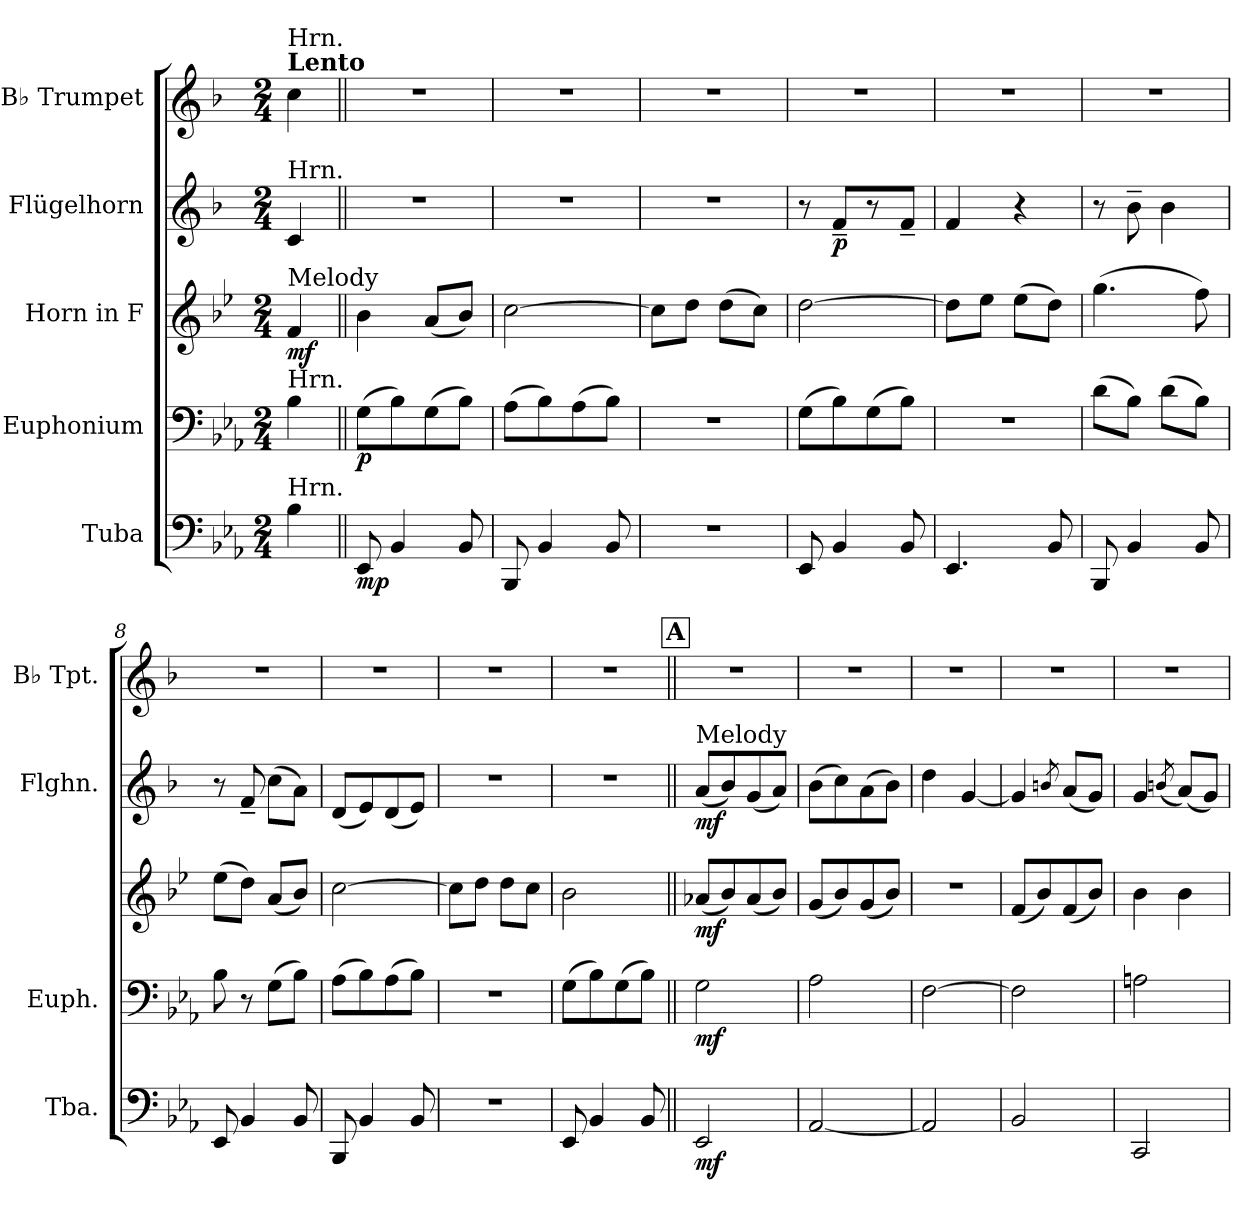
**kern	**dynam	**kern	**dynam	**kern	**dynam	**kern	**dynam	**kern
*part5	*part5	*part4	*part4	*part3	*part3	*part2	*part2	*part1
*staff5	*staff5	*staff4	*staff4	*staff3	*staff3	*staff2	*staff2	*staff1
*I"Tuba	*	*I"Euphonium	*	*I"Horn in F	*	*I"Flügelhorn	*	*I"B♭ Trumpet
*I'Tba.	*	*I'Euph.	*	*	*	*I'Flghn.	*	*I'B♭ Tpt.
*clefF4	*	*clefF4	*	*clefG2	*	*clefG2	*	*clefG2
*	*	*	*	*ITrd4c7	*	*ITrd1c2	*	*ITrd1c2
*k[b-e-a-]	*	*k[b-e-a-]	*	*k[b-e-a-]	*	*k[b-e-a-]	*	*k[b-e-a-]
*M2/4	*	*M2/4	*	*M2/4	*	*M2/4	*	*M2/4
*MM48	*	*MM48	*	*MM48	*	*MM48	*	*MM48
=1	=1	=1	=1	=1	=1	=1	=1	=1
!	!	!	!	!	!	!	!	!LO:TX:B:t=Lento
!	!	!	!	!	!	!	!	!LO:TX:a:t=Hrn.
!	!	!	!	!	!	!LO:TX:a:t=Hrn.	!	!
!	!	!	!	!LO:TX:a:t=Melody	!	!	!	!
!	!	!LO:TX:a:t=Hrn.	!	!	!	!	!	!
!LO:TX:a:t=Hrn.	!	!	!	!	!	!	!	!
!	!	!	!	!	!LO:DY:b	!	!	!
4B-!\	.	4B-!\	.	4B-/	mf	4B-!/	.	4b-!\
=2||	=2||	=2||	=2||	=2||	=2||	=2||	=2||	=2||
!	!LO:DY:b	!	!LO:DY:b	!	!	!	!	!
8EE-/	mp	(>8G\L	p	4e-\	.	2r	.	2r
4BB-/	.	8B-\)	.	.	.	.	.	.
.	.	(>8G\	.	(<8d/L	.	.	.	.
8BB-/	.	8B-\J)	.	8e-/J)	.	.	.	.
=3	=3	=3	=3	=3	=3	=3	=3	=3
8BBB-/	.	(>8A-\L	.	[2f\	.	2r	.	2r
4BB-/	.	8B-\)	.	.	.	.	.	.
.	.	(>8A-\	.	.	.	.	.	.
8BB-/	.	8B-\J)	.	.	.	.	.	.
=4	=4	=4	=4	=4	=4	=4	=4	=4
2r	.	2r	.	8f\L]	.	2r	.	2r
.	.	.	.	8g\J	.	.	.	.
.	.	.	.	(>8g\L	.	.	.	.
.	.	.	.	8f\J)	.	.	.	.
=5	=5	=5	=5	=5	=5	=5	=5	=5
8EE-/	.	(>8G\L	.	[2g\	.	8r	.	2r
!	!	!	!	!	!	!	!LO:DY:b	!
4BB-/	.	8B-\)	.	.	.	8e-~/L	p	.
.	.	(>8G\	.	.	.	8r	.	.
8BB-/	.	8B-\J)	.	.	.	8e-~/J	.	.
=6	=6	=6	=6	=6	=6	=6	=6	=6
4.EE-/	.	2r	.	8g\L]	.	4e-/	.	2r
.	.	.	.	8a-\J	.	.	.	.
.	.	.	.	(>8a-\L	.	4r	.	.
8BB-/	.	.	.	8g\J)	.	.	.	.
=7	=7	=7	=7	=7	=7	=7	=7	=7
8BBB-/	.	(>8d\L	.	(>4.cc\	.	8r	.	2r
4BB-/	.	8B-\J)	.	.	.	8a-~\	.	.
.	.	(>8d\L	.	.	.	4a-\	.	.
8BB-/	.	8B-\J)	.	8b-\)	.	.	.	.
=8	=8	=8	=8	=8	=8	=8	=8	=8
8EE-/	.	8B-\	.	(>8a-\L	.	8r	.	2r
4BB-/	.	8r	.	8g\J)	.	8e-~/	.	.
.	.	(>8G\L	.	(<8d/L	.	(>8b-\L	.	.
8BB-/	.	8B-\J)	.	8e-/J)	.	8g\J)	.	.
!!LO:LB:g=z
=9	=9	=9	=9	=9	=9	=9	=9	=9
8BBB-/	.	(>8A-\L	.	[2f\	.	(<8c/L	.	2r
4BB-/	.	8B-\)	.	.	.	8d/)	.	.
.	.	(>8A-\	.	.	.	(<8c/	.	.
8BB-/	.	8B-\J)	.	.	.	8d/J)	.	.
=10	=10	=10	=10	=10	=10	=10	=10	=10
2r	.	2r	.	8f\L]	.	2r	.	2r
.	.	.	.	8g\J	.	.	.	.
.	.	.	.	8g\L	.	.	.	.
.	.	.	.	8f\J	.	.	.	.
=11	=11	=11	=11	=11	=11	=11	=11	=11
8EE-/	.	(>8G\L	.	2e-\	.	2r	.	2r
4BB-/	.	8B-\)	.	.	.	.	.	.
.	.	(>8G\	.	.	.	.	.	.
8BB-/	.	8B-\J)	.	.	.	.	.	.
!!LO:REH:place=s1:a:B:fs=14:t=A
=12||	=12||	=12||	=12||	=12||	=12||	=12||	=12||	=12||
!	!	!	!	!	!	!LO:TX:a:t=Melody	!	!
!	!LO:DY:b	!	!LO:DY:b	!	!LO:DY:b	!	!LO:DY:b	!
2EE-/	mf	2G\	mf	(<8d-X/L	mf	(<8g/L	mf	2r
.	.	.	.	8e-/)	.	8a-/)	.	.
.	.	.	.	(<8d-/	.	(<8f/	.	.
.	.	.	.	8e-/J)	.	8g/J)	.	.
=13	=13	=13	=13	=13	=13	=13	=13	=13
[2AA-/	.	2A-\	.	(<8c/L	.	(>8a-\L	.	2r
.	.	.	.	8e-/)	.	8b-\)	.	.
.	.	.	.	(<8c/	.	(>8g\	.	.
.	.	.	.	8e-/J)	.	8a-\J)	.	.
=14	=14	=14	=14	=14	=14	=14	=14	=14
2AA-/]	.	[2F\	.	2r	.	4cc\	.	2r
.	.	.	.	.	.	[4f/	.	.
=15	=15	=15	=15	=15	=15	=15	=15	=15
2BB-/	.	2F\]	.	(<8B-/L	.	4f/]	.	2r
.	.	.	.	8e-/)	.	.	.	.
.	.	.	.	.	.	8qan/	.	.
.	.	.	.	(<8B-/	.	(<8g/L	.	.
.	.	.	.	8e-/J)	.	8f/J)	.	.
=16	=16	=16	=16	=16	=16	=16	=16	=16
!	!	!	!	!	!	!	!	!LO:TX:i:t=rit.
*	*	*	*	*	*	*	*	*^
2CC/	.	2An\	.	4e-\	.	4f/	.	2r	4ryy
*	*	*	*	*	*	*	*	*MM38	*
.	.	.	.	.	.	(<8qan/	.	.	.
.	.	.	.	4e-\	.	(<8g/L)	.	.	4ryy
.	.	.	.	.	.	8f/J)	.	.	.
*	*	*	*	*	*	*	*	*v	*v
=	=	=	=	=	=	=	=	=
*-	*-	*-	*-	*-	*-	*-	*-	*-
